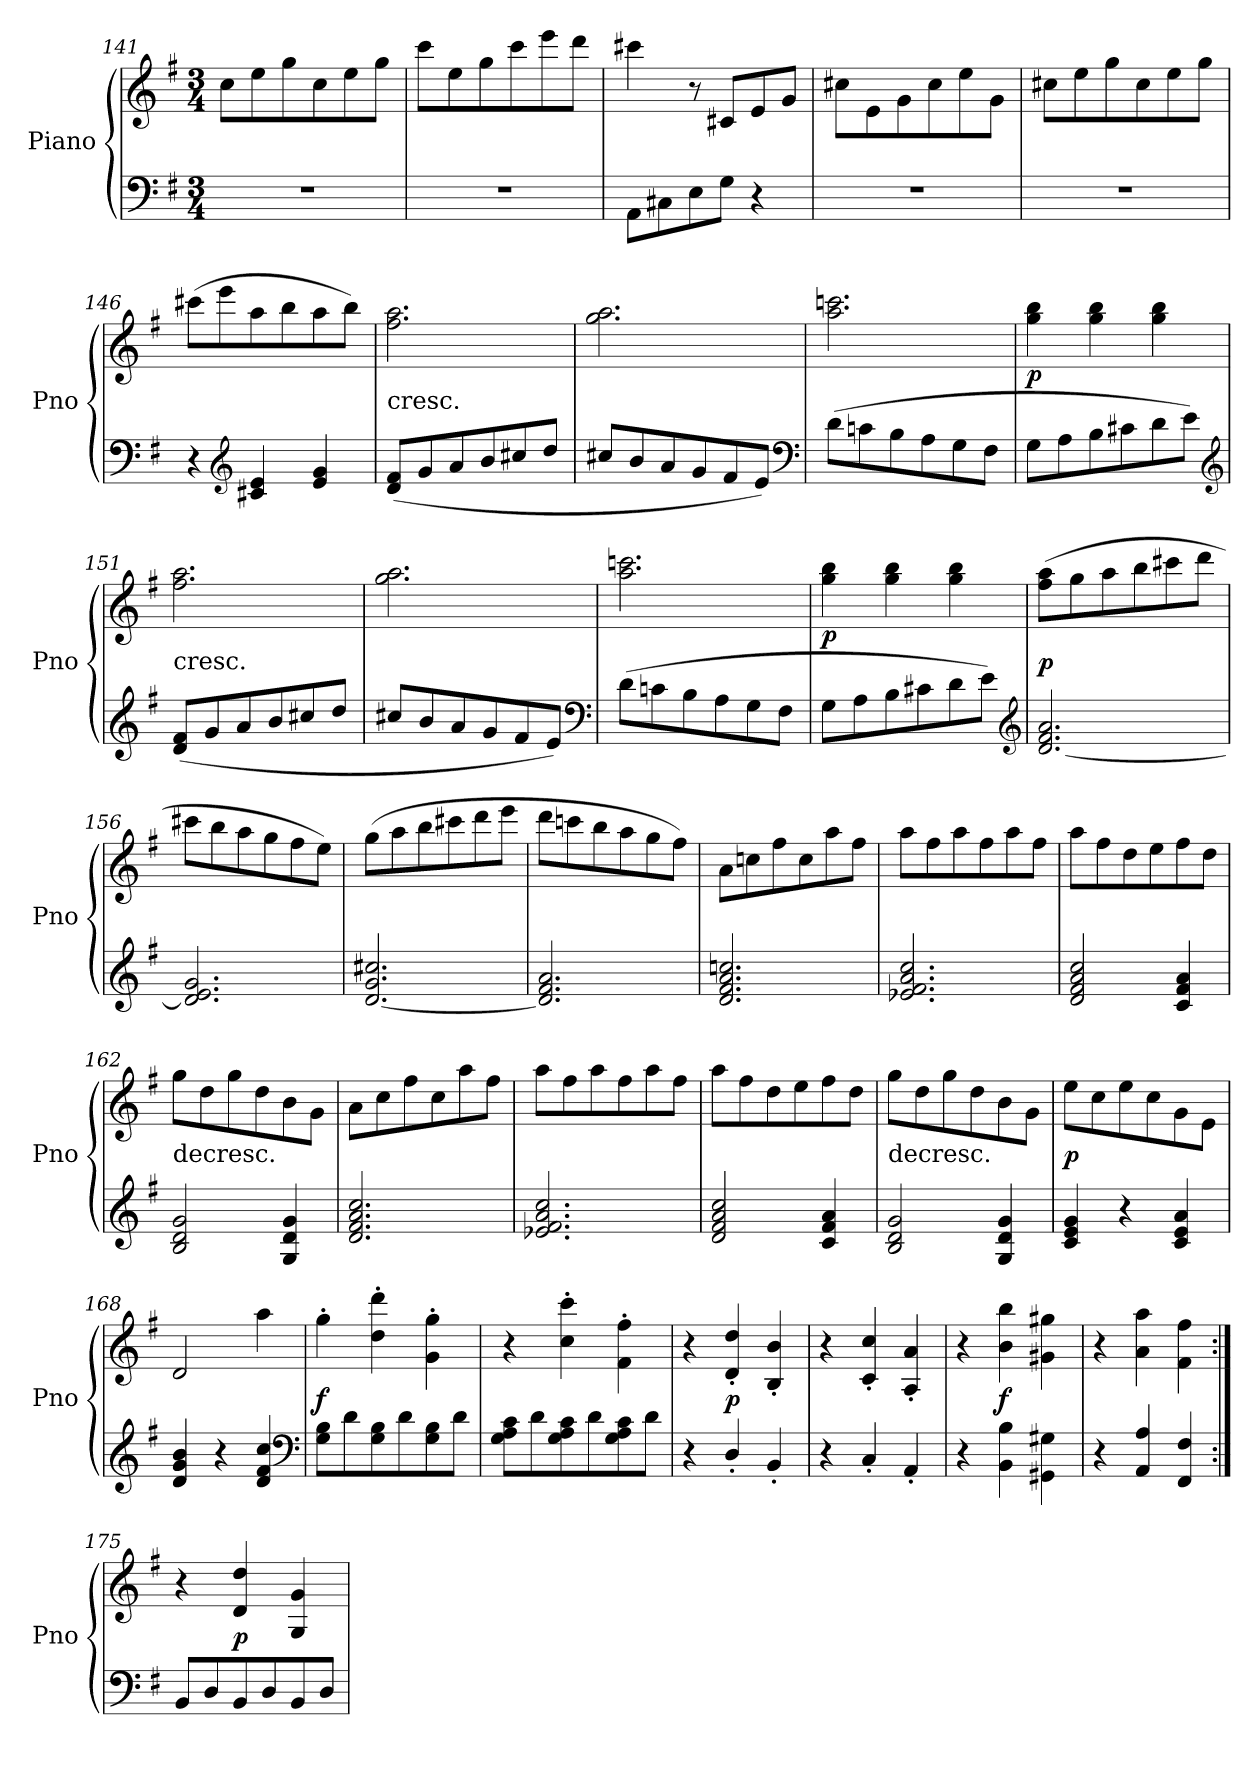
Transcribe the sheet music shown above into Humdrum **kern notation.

**kern	**kern	**dynam
*part1	*part1	*part1
*staff2	*staff1	*staff1/2
*I"Piano	*	*
*I'Pno	*	*
*clefF4	*clefG2	*
*k[f#]	*k[f#]	*
*G:	*G:	*
*M3/4	*M3/4	*
=141	=141	=141
2.r	8cc\L	.
.	8ee\	.
.	8gg\	.
.	8cc\	.
.	8ee\	.
.	8gg\J	.
=142	=142	=142
2.r	8ccc\L	.
.	8ee\	.
.	8gg\	.
.	8ccc\	.
.	8eee\	.
.	8ddd\J	.
=143	=143	=143
8AA\L	4ccc#X\	.
8C#X\	.	.
8E\	8r	.
8G\J	8c#X/L	.
4r	8e/	.
.	8g/J	.
=144	=144	=144
2.r	8cc#X\L	.
.	8e\	.
.	8g\	.
.	8cc#\	.
.	8ee\	.
.	8g\J	.
=145	=145	=145
2.r	8cc#X\L	.
.	8ee\	.
.	8gg\	.
.	8cc#\	.
.	8ee\	.
.	8gg\J	.
=146	=146	=146
4r	(8ccc#X\L	.
.	8eee\	.
*clefG2	*	*
4c#X/ 4e/	8aa\	.
.	8bb\	.
4e/ 4g/	8aa\	.
.	8bb\J)	.
=147	=147	=147
!	!LO:TX:c:t=cresc.	!
(8d/ 8f#/L	2.ff#\ 2.aa\	.
8g/	.	.
8a/	.	.
8b/	.	.
8cc#X/	.	.
8dd/J	.	.
=148	=148	=148
8cc#X/L	2.gg\ 2.aa\	.
8b/	.	.
8a/	.	.
8g/	.	.
8f#/	.	.
8e/J)	.	.
*clefF4	*	*
=149	=149	=149
(8d\L	2.aa\ 2.cccn\	.
8cn\	.	.
8B\	.	.
8A\	.	.
8G\	.	.
8F#\J	.	.
=150	=150	=150
8G\L	4gg\ 4bb\	p
8A\	.	.
8B\	4gg\ 4bb\	.
8c#X\	.	.
8d\	4gg\ 4bb\	.
8e\J)	.	.
*clefG2	*	*
=151	=151	=151
!	!LO:TX:c:t=cresc.	!
(8d/ 8f#/L	2.ff#\ 2.aa\	.
8g/	.	.
8a/	.	.
8b/	.	.
8cc#X/	.	.
8dd/J	.	.
=152	=152	=152
8cc#X/L	2.gg\ 2.aa\	.
8b/	.	.
8a/	.	.
8g/	.	.
8f#/	.	.
8e/J)	.	.
*clefF4	*	*
=153	=153	=153
(8d\L	2.aa\ 2.cccn\	.
8cn\	.	.
8B\	.	.
8A\	.	.
8G\	.	.
8F#\J	.	.
=154	=154	=154
8G\L	4gg\ 4bb\	p
8A\	.	.
8B\	4gg\ 4bb\	.
8c#X\	.	.
8d\	4gg\ 4bb\	.
8e\J)	.	.
*clefG2	*	*
=155	=155	=155
[2.d/ 2.f#/ 2.a/	(8ff#\ 8aa\L	p
.	8gg\	.
.	8aa\	.
.	8bb\	.
.	8ccc#X\	.
.	8ddd\J	.
=156	=156	=156
2.d]/ 2.e/ 2.g/	8ccc#X\L	.
.	8bb\	.
.	8aa\	.
.	8gg\	.
.	8ff#\	.
.	8ee\J)	.
=157	=157	=157
[2.d/ 2.g/ 2.cc#X/	(8gg\L	.
.	8aa\	.
.	8bb\	.
.	8ccc#X\	.
.	8ddd\	.
.	8eee\J	.
=158	=158	=158
2.d]/ 2.f#/ 2.a/	8ddd\L	.
.	8cccn\	.
.	8bb\	.
.	8aa\	.
.	8gg\	.
.	8ff#\J)	.
=159	=159	=159
2.d/ 2.f#/ 2.a/ 2.ccn/	8a\L	.
.	8ccn\	.
.	8ff#\	.
.	8cc\	.
.	8aa\	.
.	8ff#\J	.
=160	=160	=160
2.e-X/ 2.f#/ 2.a/ 2.cc/	8aa\L	.
.	8ff#\	.
.	8aa\	.
.	8ff#\	.
.	8aa\	.
.	8ff#\J	.
=161	=161	=161
2d/ 2f#/ 2a/ 2cc/	8aa\L	.
.	8ff#\	.
.	8dd\	.
.	8ee\	.
4c/ 4f#/ 4a/	8ff#\	.
.	8dd\J	.
=162	=162	=162
!	!LO:TX:c:t=decresc.	!
2B/ 2d/ 2g/	8gg\L	.
.	8dd\	.
.	8gg\	.
.	8dd\	.
4G/ 4d/ 4g/	8b\	.
.	8g\J	.
=163	=163	=163
2.d/ 2.f#/ 2.a/ 2.cc/	8a\L	.
.	8cc\	.
.	8ff#\	.
.	8cc\	.
.	8aa\	.
.	8ff#\J	.
=164	=164	=164
2.e-X/ 2.f#/ 2.a/ 2.cc/	8aa\L	.
.	8ff#\	.
.	8aa\	.
.	8ff#\	.
.	8aa\	.
.	8ff#\J	.
=165	=165	=165
2d/ 2f#/ 2a/ 2cc/	8aa\L	.
.	8ff#\	.
.	8dd\	.
.	8ee\	.
4c/ 4f#/ 4a/	8ff#\	.
.	8dd\J	.
=166	=166	=166
!	!LO:TX:c:t=decresc.	!
2B/ 2d/ 2g/	8gg\L	.
.	8dd\	.
.	8gg\	.
.	8dd\	.
4G/ 4d/ 4g/	8b\	.
.	8g\J	.
=167	=167	=167
4c/ 4e/ 4g/	8ee\L	p
.	8cc\	.
4r	8ee\	.
.	8cc\	.
4c/ 4e/ 4a/	8g\	.
.	8e\J	.
=168	=168	=168
4d/ 4g/ 4b/	2d/	.
4r	.	.
4d/ 4f#/ 4cc/	4aa\	.
*clefF4	*	*
=169	=169	=169
8G\ 8B\L	4gg'\	f
8d\	.	.
8G\ 8B\	4dd'\ 4ddd'\	.
8d\	.	.
8G\ 8B\	4g'\ 4gg'\	.
8d\J	.	.
=170	=170	=170
8G\ 8A\ 8c\L	4r	.
8d\	.	.
8G\ 8A\ 8c\	4cc'\ 4ccc'\	.
8d\	.	.
8G\ 8A\ 8c\	4f#'\ 4ff#'\	.
8d\J	.	.
=171	=171	=171
4r	4r	.
4D'/	4d'/ 4dd'/	p
4BB'/	4B'/ 4b'/	.
=172	=172	=172
4r	4r	.
4C'/	4c'/ 4cc'/	.
4AA'/	4A'/ 4a'/	.
=173	=173	=173
4r	4r	.
4BB\ 4B\	4b\ 4bb\	f
4GG#X\ 4G#X\	4g#X\ 4gg#X\	.
=174	=174	=174
4r	4r	.
4AA/ 4A/	4a\ 4aa\	.
4FF#/ 4F#/	4f#\ 4ff#\	.
=175:|!	=175:|!	=175:|!
8BB/L	4r	.
8D/	.	.
8BB/	4d/ 4dd/	p
8D/	.	.
8BB/	4G/ 4g/	.
8D/J	.	.
=	=	=
*-	*-	*-
